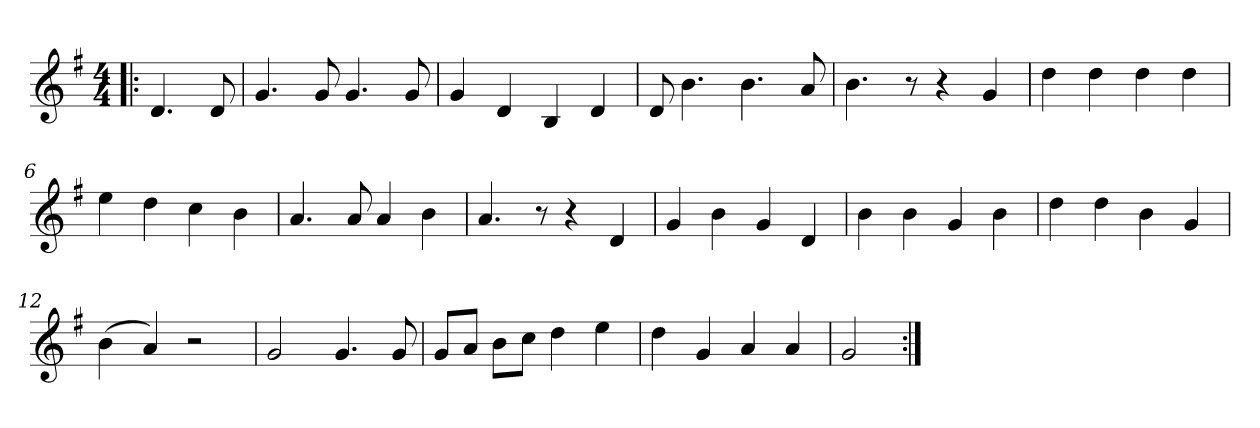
**kern
*part1
*staff1
*clefG2
*k[f#]
*G:
*M4/4
*MM80
=!|:
4.d
8d
=1
4.g
8g
4.g
8g
=2
4g
4d
4B
4d
=3
8d
4.b
4.b
8a
=4
4.b
8r
4r
4g
=5
4dd
4dd
4dd
4dd
=6
4ee
4dd
4cc
4b
=7
4.a
8a
4a
4b
=8
4.a
8r
4r
4d
=9
4g
4b
4g
4d
=10
4b
4b
4g
4b
=11
4dd
4dd
4b
4g
=12
(4b
4a)
2r
=13
2g
4.g
8g
=14
8g/L
8a/J
8b\L
8cc\J
4dd
4ee
=15
4dd
4g
4a
4a
=16
2g
=:|!
*-
